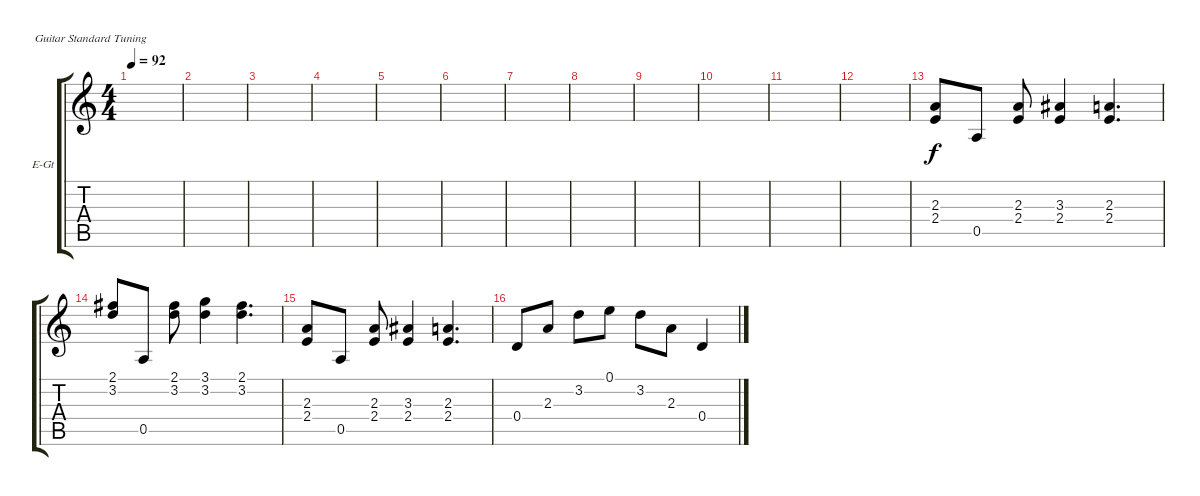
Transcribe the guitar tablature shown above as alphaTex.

\bracketExtendMode groupsimilarinstruments
\firstSystemTrackNameOrientation horizontal
\otherSystemsTrackNameOrientation horizontal
\track ("Clean" "E-Gt") {instrument electricguitarclean}
\staff {score tabs}
\tuning (E4 B3 G3 D3 A2 E2)
\ts (4 4)
\tempo 92
\clef g2
\scale
0.333333
\ks c
|
\scale
0.333333 |
\scale
0.333333 |
\scale
0.333333 |
\scale
0.333333 |
\scale
0.333333 |
\scale
0.333333 |
\scale
0.333333 |
\scale
0.333333 |
\scale
0.333333 |
\scale
0.333333 |
\scale
0.333333 |
\scale
0.333333 (2.4 2.3).8 0.5.8 (2.4 2.3).8 (3.3 2.4).4 (2.4 2.3).4{d} |
\scale
0.333333 (3.2 2.1).8 0.5.8 (3.2 2.1).8 (3.1 3.2).4 (3.2 2.1).4{d} |
\scale
0.333333 (2.4 2.3).8 0.5.8 (2.4 2.3).8 (3.3 2.4).4 (2.4 2.3).4{d} |
\scale
0.333333 0.4.8 2.3.8 3.2.8 0.1.8 3.2.8 2.3.8 0.4.4
